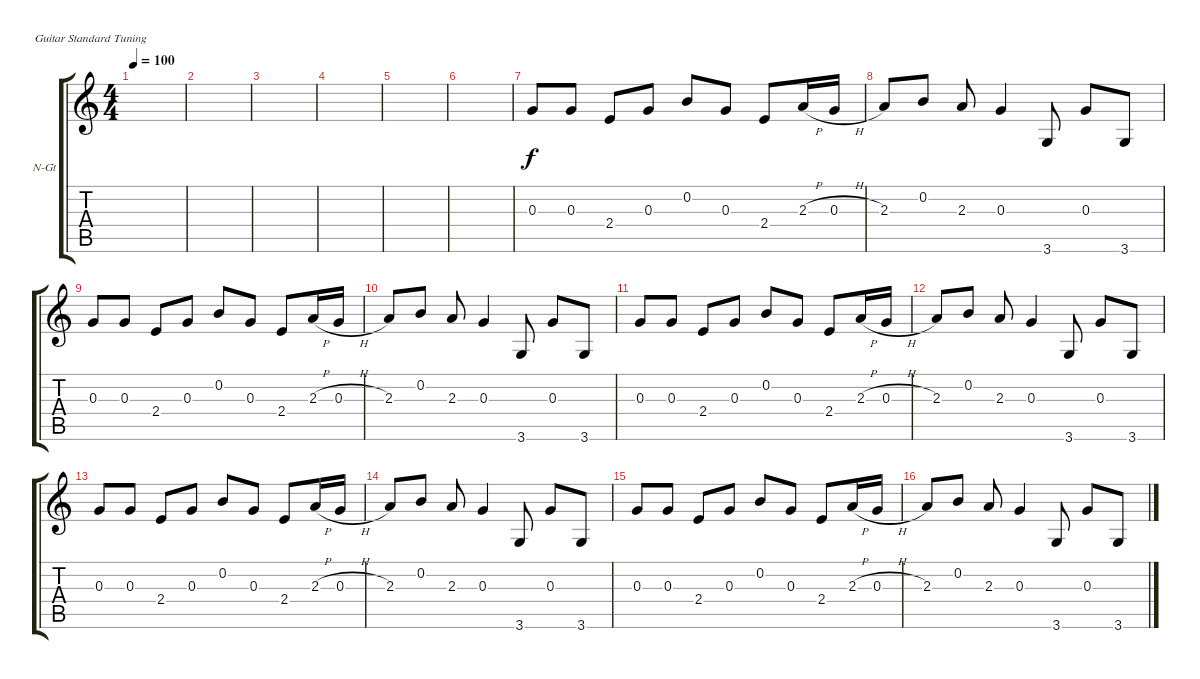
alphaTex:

\defaultSystemsLayout 4
\bracketExtendMode groupsimilarinstruments
\firstSystemTrackNameOrientation horizontal
\otherSystemsTrackNameOrientation horizontal
\track ("Nylon Guitar" "N-Gt") {instrument acousticguitarnylon}
\staff {score tabs}
\tuning (E4 B3 G3 D3 A2 E2)
\ts (4 4)
\tempo 100
\clef g2
\ks c
|
|
|
|
|
|
0.3.8 0.3.8 2.4.8 0.3.8 0.2.8 0.3.8 2.4.8 2.3{h}.16 0.3{h}.16 |
2.3.8 0.2.8 2.3.8 0.3.4 3.6.8 0.3.8 3.6.8 |
0.3.8 0.3.8 2.4.8 0.3.8 0.2.8 0.3.8 2.4.8 2.3{h}.16 0.3{h}.16 |
2.3.8 0.2.8 2.3.8 0.3.4 3.6.8 0.3.8 3.6.8 |
0.3.8 0.3.8 2.4.8 0.3.8 0.2.8 0.3.8 2.4.8 2.3{h}.16 0.3{h}.16 |
2.3.8 0.2.8 2.3.8 0.3.4 3.6.8 0.3.8 3.6.8 |
0.3.8 0.3.8 2.4.8 0.3.8 0.2.8 0.3.8 2.4.8 2.3{h}.16 0.3{h}.16 |
2.3.8 0.2.8 2.3.8 0.3.4 3.6.8 0.3.8 3.6.8 |
0.3.8 0.3.8 2.4.8 0.3.8 0.2.8 0.3.8 2.4.8 2.3{h}.16 0.3{h}.16 |
2.3.8 0.2.8 2.3.8 0.3.4 3.6.8 0.3.8 3.6.8
